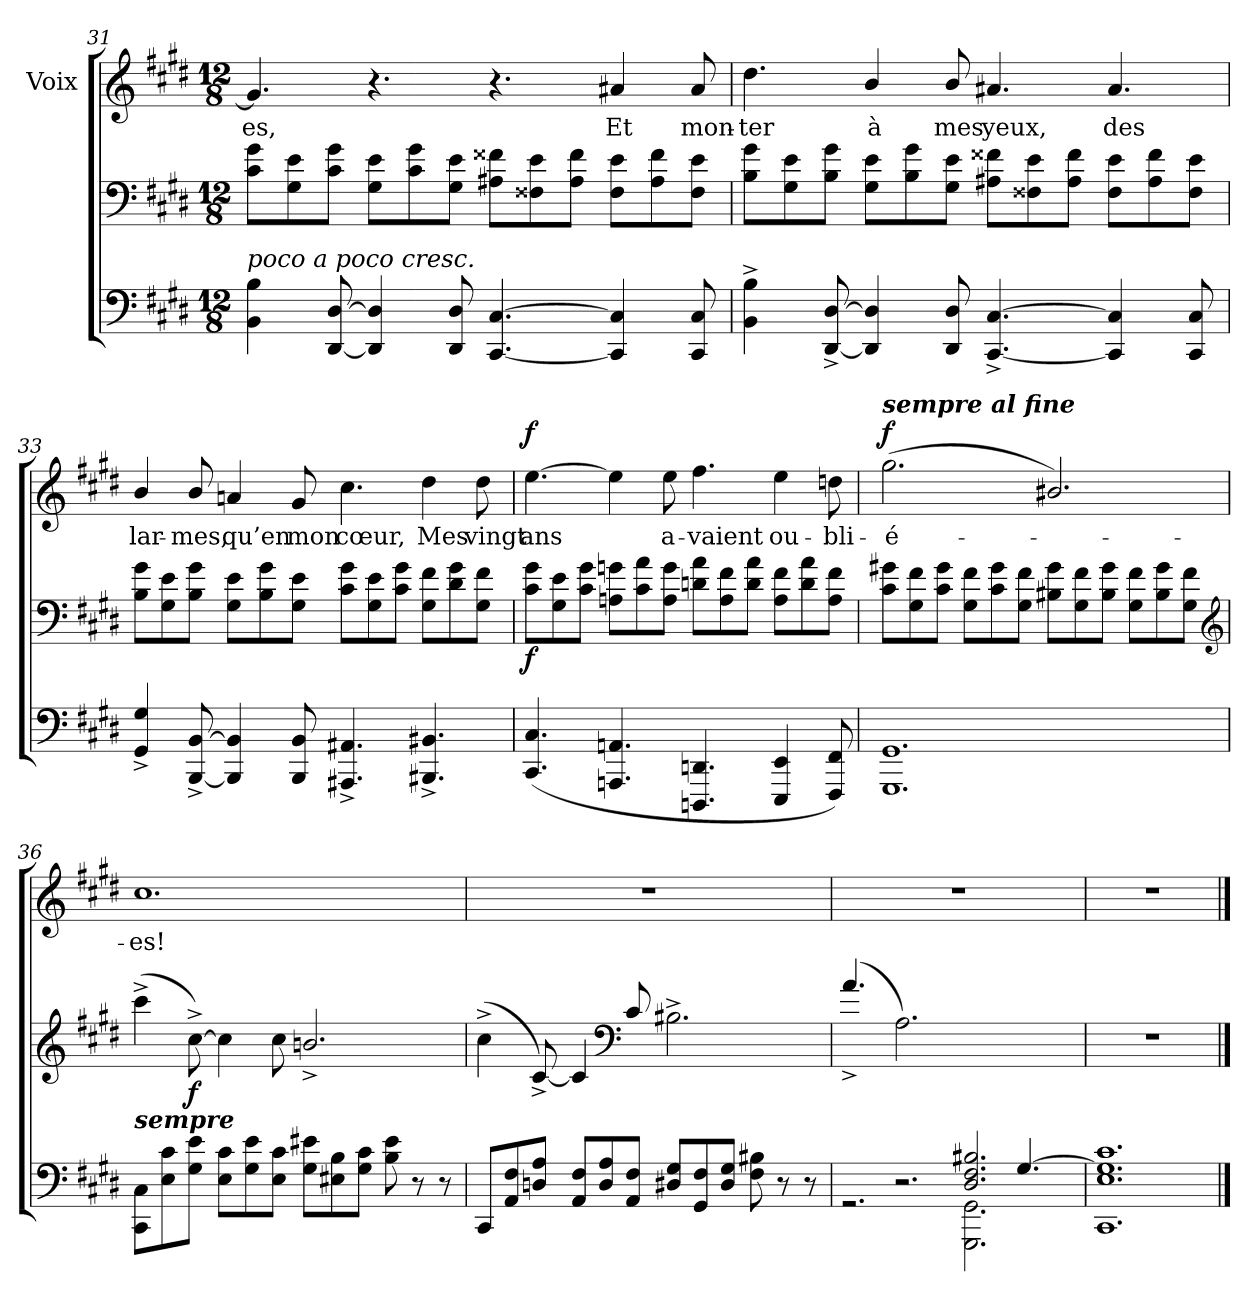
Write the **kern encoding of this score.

**kern	**kern	**dynam	**kern	**text	**dynam
*part2	*part2	*part2	*part1	*part1	*part1
*staff3	*staff2	*staff2/3	*staff1	*staff1	*staff1
*	*	*	*I"Voix	*	*
*clefF4	*clefF4	*	*clefG2	*	*
*k[f#c#g#d#]	*k[f#c#g#d#]	*	*k[f#c#g#d#]	*	*
*c#:	*c#:	*	*c#:	*	*
*M12/8	*M12/8	*	*M12/8	*	*
=31	=31	=31	=31	=31	=31
!LO:TX:a:i:t=poco a poco cresc.	!	!	!	!	!
4BB\ 4B\	8c#\ 8g#\L	.	4.g#/]	-es,	.
.	8G#\ 8e\	.	.	.	.
[8DD#/ [8D#/	8c#\ 8g#\J	.	.	.	.
4DD#]/ 4D#]/	8G#\ 8e\L	.	4.r	.	.
.	8c#\ 8g#\	.	.	.	.
8DD#/ 8D#/	8G#\ 8e\J	.	.	.	.
[4.CC#/ [4.C#/	8A#X\ 8f##X\L	.	4.r	.	.
.	8F##X\ 8e\	.	.	.	.
.	8A#\ 8f##\J	.	.	.	.
!	!	!	!	!	!LO:DY:a
4CC#]/ 4C#]/	8F##\ 8e\L	.	4a#X/	Et	cresc.
.	8A#\ 8f##\	.	.	.	.
8CC#/ 8C#/	8F##\ 8e\J	.	8a#/	mon-	.
!!LO:LB:g=z
=32	=32	=32	=32	=32	=32
4BB^\ 4B^\	8B\ 8g#\L	.	4.dd#\	-ter	.
.	8G#\ 8e\	.	.	.	.
[8DD#^/ [8D#^/	8B\ 8g#\J	.	.	.	.
4DD#]/ 4D#]/	8G#\ 8e\L	.	4b/	à	.
.	8B\ 8g#\	.	.	.	.
8DD#/ 8D#/	8G#\ 8e\J	.	8b/	mes	.
[4.CC#^/ [4.C#^/	8A#X\ 8f##X\L	.	4.a#X/	yeux,	.
.	8F##X\ 8e\	.	.	.	.
.	8A#\ 8f##\J	.	.	.	.
4CC#]/ 4C#]/	8F##\ 8e\L	.	4.a#/	des	.
.	8A#\ 8f##\	.	.	.	.
8CC#/ 8C#/	8F##\ 8e\J	.	.	.	.
!!LO:LB:g=z
=33	=33	=33	=33	=33	=33
4GG#^/ 4G#^/	8B\ 8g#\L	.	4b/	lar-	.
.	8G#\ 8e\	.	.	.	.
[8BBB^/ [8BB^/	8B\ 8g#\J	.	8b/	-mes,	.
4BBB]/ 4BB]/	8G#\ 8e\L	.	4an/	qu’en	.
.	8B\ 8g#\	.	.	.	.
8BBB/ 8BB/	8G#\ 8e\J	.	8g#/	mon	.
4.AAA#X^/ 4.AA#X^/	8c#\ 8g#\L	.	4.cc#\	cœur,	.
.	8G#\ 8e\	.	.	.	.
.	8c#\ 8g#\J	.	.	.	.
4.BBB#X^/ 4.BB#X^/	8G#\ 8f#\L	.	4dd#\	Mes	.
.	8d#\ 8g#\	.	.	.	.
.	8G#\ 8f#\J	.	8dd#\	vingt	.
=34	=34	=34	=34	=34	=34
!	!	!LO:DY:b	!	!	!LO:DY:a
(<4.CC#/ 4.C#/	8c#\ 8g#\L	f	[4.ee\	ans	f
.	8G#\ 8e\	.	.	.	.
.	8c#\ 8g#\J	.	.	.	.
4.AAAn/ 4.AAn/	8An\ 8gn\L	.	4ee\]	.	.
.	8c#\ 8a\	.	.	.	.
.	8A\ 8g\J	.	8ee\	a-	.
4.DDDn/ 4.DDn/	8dn\ 8a\L	.	4.ff#\	-vaient	.
.	8A\ 8f#\	.	.	.	.
.	8d\ 8a\J	.	.	.	.
4EEE/ 4EE/	8A\ 8f#\L	.	4ee\	ou-	.
.	8d\ 8a\	.	.	.	.
8FFF#/ 8FF#/)	8A\ 8f#\J	.	8ddn\	-bli-	.
!!LO:PB:g=z
=35	=35	=35	=35	=35	=35
!	!	!	!LO:TX:a:Bi:t=sempre al fine	!	!
!	!	!	!	!	!LO:DY:a
1.GGG# 1.GG#	8c#\ 8g#X\L	.	(>2.gg#\	-é-	f
.	8G#\ 8f#\	.	.	.	.
.	8c#\ 8g#\J	.	.	.	.
.	8G#\ 8f#\L	.	.	.	.
.	8c#\ 8g#\	.	.	.	.
.	8G#\ 8f#\J	.	.	.	.
.	8B#X\ 8g#\L	.	2.b#X/)	.	.
.	8G#\ 8f#\	.	.	.	.
.	8B#\ 8g#\J	.	.	.	.
.	8G#\ 8f#\L	.	.	.	.
.	8B#\ 8g#\	.	.	.	.
.	8G#\ 8f#\J	.	.	.	.
*	*clefG2	*	*	*	*
!!LO:LB:g=z
=36	=36	=36	=36	=36	=36
!	!LO:TX:b:Bi:t=sempre	!	!	!	!
8CC#\ 8C#\L	(>4ccc#^\	.	1.cc#	-es!	.
8E\ 8c#\	.	.	.	.	.
!	!	!LO:DY:b	!	!	!
8G#\ 8e\J	[8cc#^\)	f	.	.	.
8E\ 8c#\L	4cc#\]	.	.	.	.
8G#\ 8e\	.	.	.	.	.
8E\ 8c#\J	8cc#\	.	.	.	.
8G#\ 8e#X\L	2.bn^/	.	.	.	.
8E#X\ 8B\	.	.	.	.	.
8G#\ 8c#\J	.	.	.	.	.
8B\ 8e#\	.	.	.	.	.
8r	.	.	.	.	.
8r	.	.	.	.	.
=37	=37	=37	=37	=37	=37
8CC#/L	(>4cc#^\	.	1.r	.	.
8AA/ 8F#/	.	.	.	.	.
8Dn/ 8A/J	[8c#^/)	.	.	.	.
8AA/ 8F#/L	4c#/]	.	.	.	.
8D/ 8A/	.	.	.	.	.
*	*clefF4	*	*	*	*
8AA/ 8F#/J	8c#/	.	.	.	.
8D#X/ 8G#/L	2.B#X^\	.	.	.	.
8GG#/ 8F#/	.	.	.	.	.
8D#/ 8G#/J	.	.	.	.	.
8F#\ 8B#X\	.	.	.	.	.
8r	.	.	.	.	.
8r	.	.	.	.	.
=38	=38	=38	=38	=38	=38
*^	*	*	*	*	*
*	*^	*	*	*	*	*
!	!	!	!	!LO:DY:b	!	!	!
4.ryy	2.rGG	2ryy	(>4.a^/	dimin.	1.r	.	.
2.r	.	.	2.A\)	.	.	.	.
.	.	4ryy	.	.	.	.	.
.	2.D#/ 2.F#/ 2.B#X/	2.GGG#\ 2.GG#\	.	.	.	.	.
[4.G#/	.	.	4ryy	.	.	.	.
.	.	.	8ryy	.	.	.	.
*v	*v	*v	*	*	*	*	*
=39	=39	=39	=39	=39	=39
1.CC# 1.E 1.G#] 1.c#	1.r	.	1.r	.	.
==	==	==	==	==	==
*-	*-	*-	*-	*-	*-
